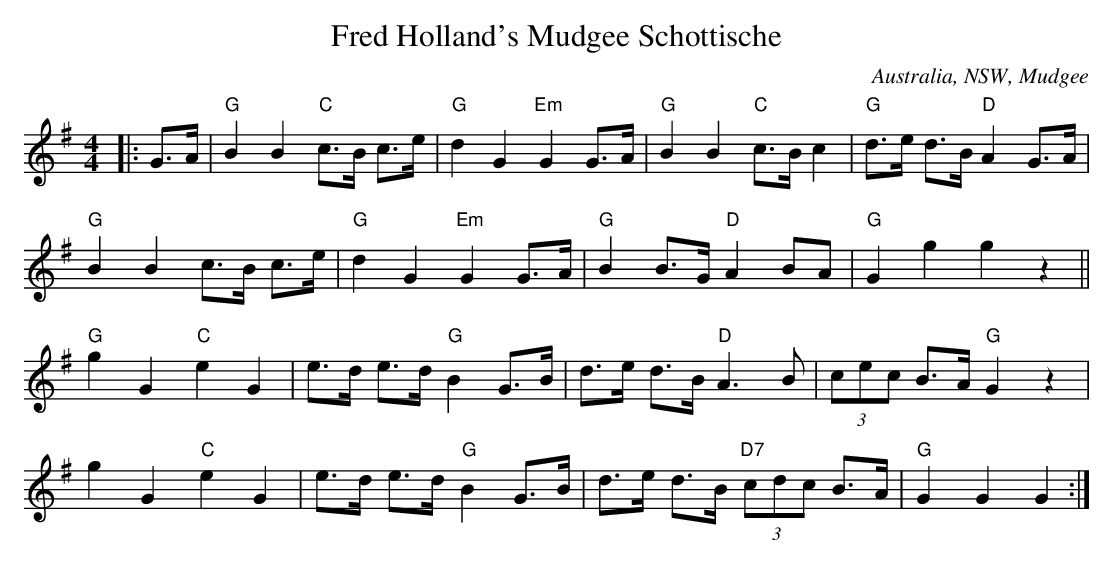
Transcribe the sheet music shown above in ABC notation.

X:1
T:Fred Holland's Mudgee Schottische
O:Australia, NSW, Mudgee
M:4/4
L:1/8
K:G
|:G>A|"G"B2 B2 "C"c>B c>e |"G"d2 G2 "Em"G2 G>A|"G"B2 B2 "C"c>B c2|"G"d>e d>B "D"A2 G>A|
"G"B2 B2 c>B c>e|"G"d2 G2 "Em"G2 G>A|"G" B2 B>G "D"A2 BA|"G"G2 g2 g2 z2||
"G"g2 G2 "C"e2 G2|e>d e>d "G"B2 G>B|d>e d>B "D"A3B|(3cec B>A "G"G2 z2|
g2 G2 "C"e2 G2|e>d e>d "G"B2 G>B |d>e d>B "D7"(3cdc B>A|"G"G2 G2 G2:|
